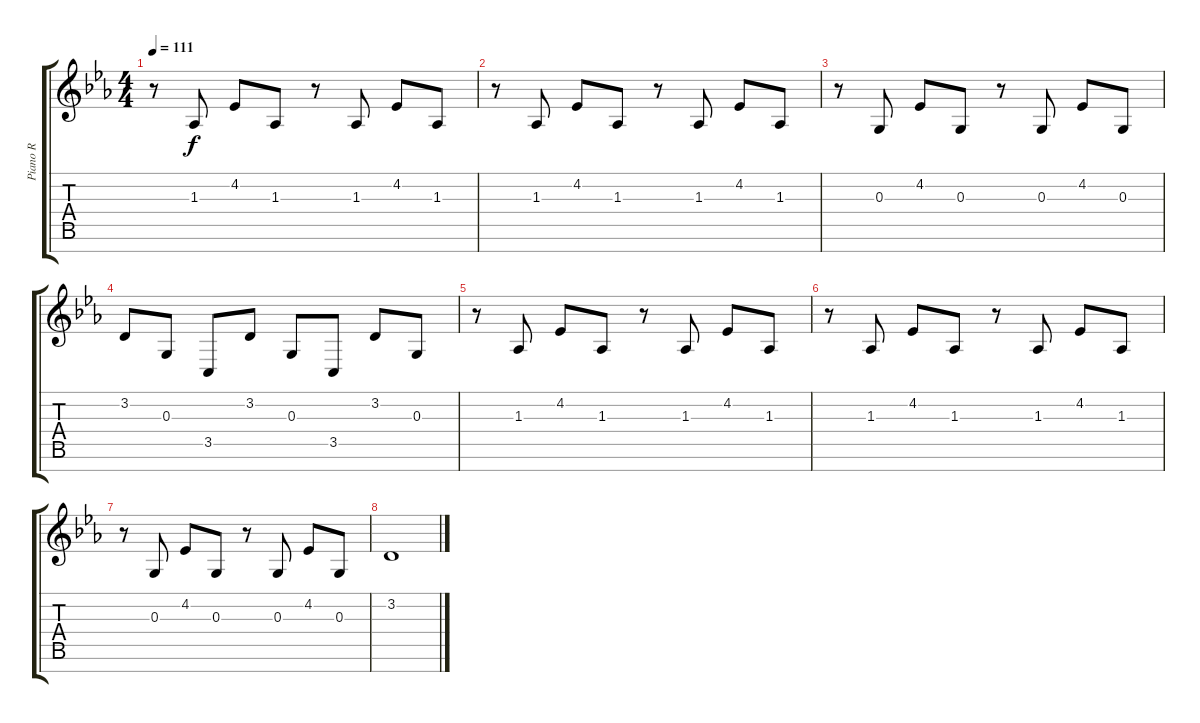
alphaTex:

\track ("Piano R" "Piano R") {instrument acousticgrandpiano}
\staff {score tabs}
\tuning (E4 B3 G3 D3 A2 E2 B1) {hide}
\ts (4 4)
\tempo 111
\clef g2
\ks eb
r.8{dy f} 1.3.8 4.2.8 1.3.8 r.8 1.3.8 4.2.8 1.3.8 |
r.8 1.3.8 4.2.8 1.3.8 r.8 1.3.8 4.2.8 1.3.8 |
r.8 0.3.8 4.2.8 0.3.8 r.8 0.3.8 4.2.8 0.3.8 |
3.2.8 0.3.8 3.5.8 3.2.8 0.3.8 3.5.8 3.2.8 0.3.8 |
r.8 1.3.8 4.2.8 1.3.8 r.8 1.3.8 4.2.8 1.3.8 |
r.8 1.3.8 4.2.8 1.3.8 r.8 1.3.8 4.2.8 1.3.8 |
r.8 0.3.8 4.2.8 0.3.8 r.8 0.3.8 4.2.8 0.3.8 |
3.2.1
